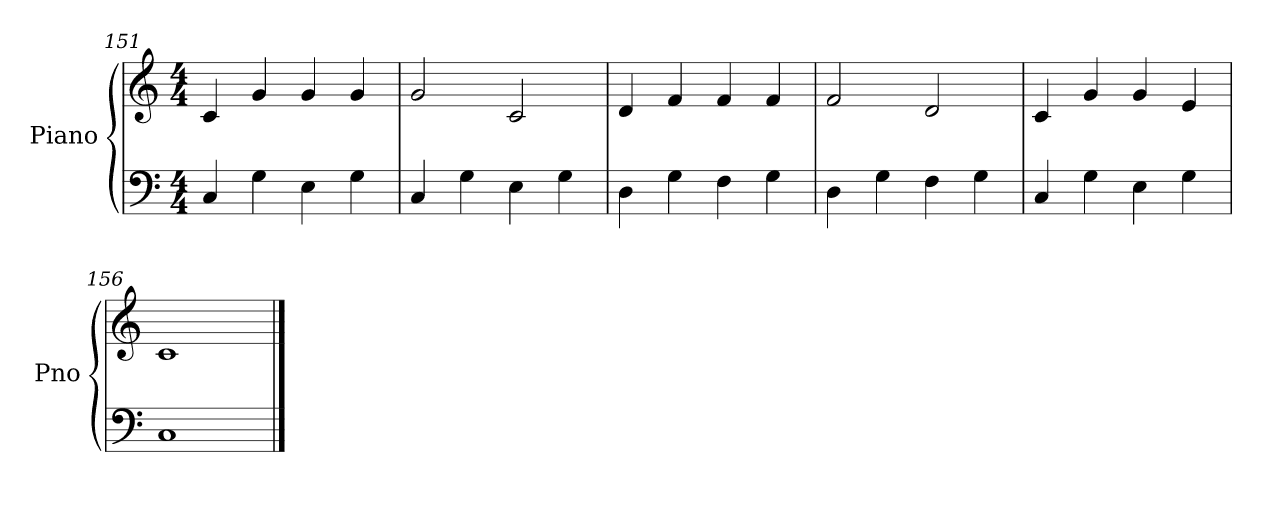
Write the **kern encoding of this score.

**kern	**kern
*part1	*part1
*staff2	*staff1
*I"Piano	*
*I'Pno	*
!!LO:LB:g=z
*clefF4	*clefG2
*k[]	*k[]
*M4/4	*M4/4
=151	=151
4C/	4c/
4G\	4g/
4E\	4g/
4G\	4g/
=152	=152
4C/	2g/
4G\	.
4E\	2c/
4G\	.
=153	=153
4D\	4d/
4G\	4f/
4F\	4f/
4G\	4f/
=154	=154
4D\	2f/
4G\	.
4F\	2d/
4G\	.
=155	=155
4C/	4c/
4G\	4g/
4E\	4g/
4G\	4e/
=156	=156
1C	1c
==	==
*-	*-
